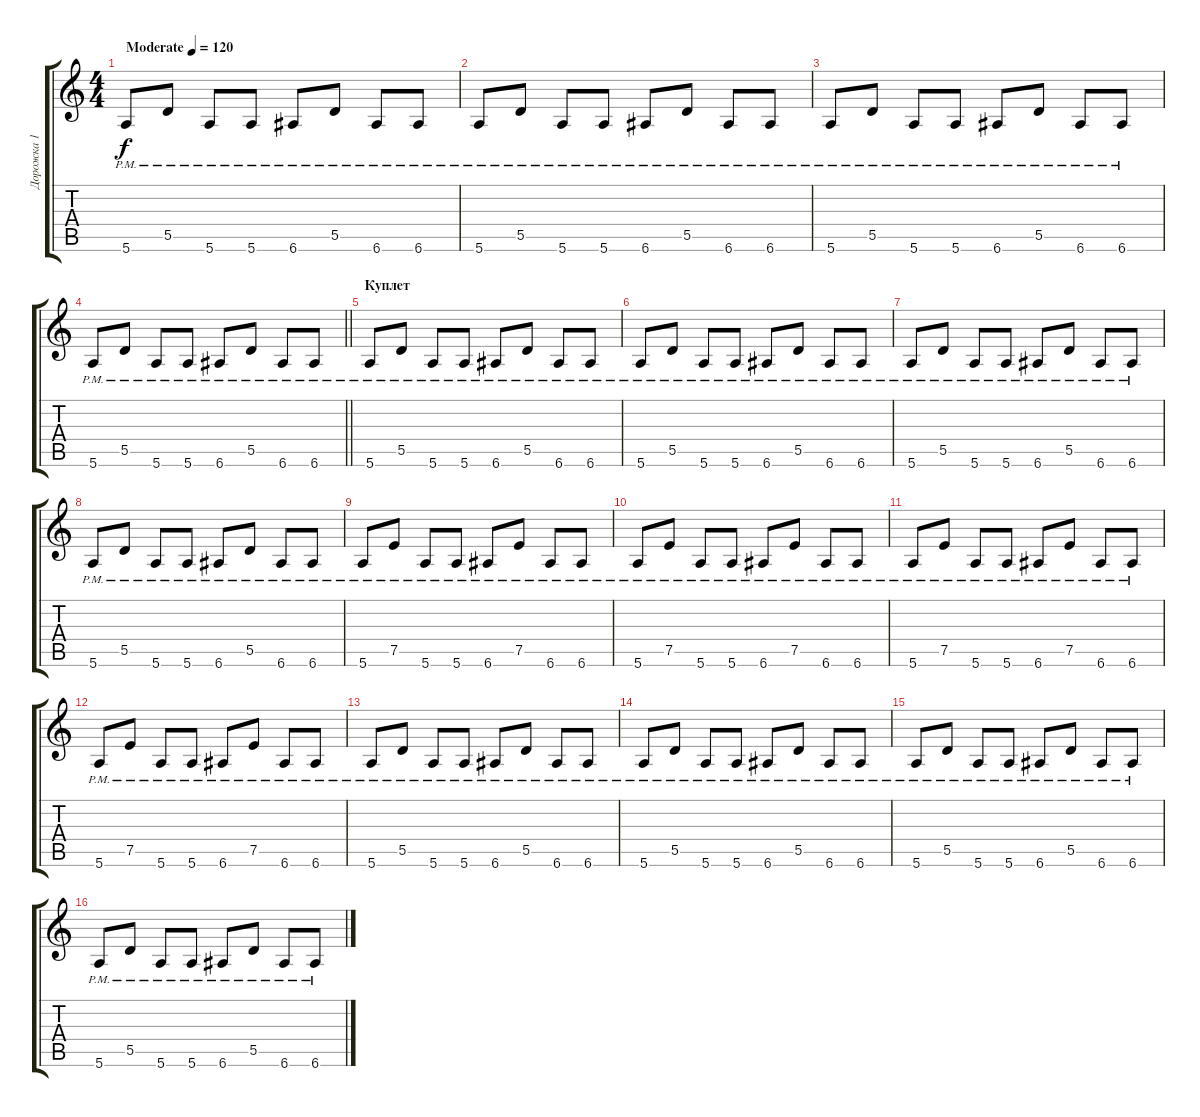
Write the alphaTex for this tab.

\track ("Дорожка 1" "Дорожка 1") {instrument electricguitarclean}
\staff {score tabs}
\tuning (E4 B3 G3 D3 A2 E2) {hide}
\ts (4 4)
\tempo (120 "Moderate")
\clef g2
\ks c
5.6{pm}.8{dy f volume 10 instrument electricguitarclean} 5.5{pm}.8 5.6{pm}.8 5.6{pm}.8 6.6{pm}.8 5.5{pm}.8 6.6{pm}.8 6.6{pm}.8 |
5.6{pm}.8 5.5{pm}.8 5.6{pm}.8 5.6{pm}.8 6.6{pm}.8 5.5{pm}.8 6.6{pm}.8 6.6{pm}.8 |
5.6{pm}.8 5.5{pm}.8 5.6{pm}.8 5.6{pm}.8 6.6{pm}.8 5.5{pm}.8 6.6{pm}.8 6.6{pm}.8 |
\barLineRight lightlight
5.6{pm}.8 5.5{pm}.8 5.6{pm}.8 5.6{pm}.8 6.6{pm}.8 5.5{pm}.8 6.6{pm}.8 6.6{pm}.8 |
\section ("" "Куплет")
5.6{pm}.8 5.5{pm}.8 5.6{pm}.8 5.6{pm}.8 6.6{pm}.8 5.5{pm}.8 6.6{pm}.8 6.6{pm}.8 |
5.6{pm}.8 5.5{pm}.8 5.6{pm}.8 5.6{pm}.8 6.6{pm}.8 5.5{pm}.8 6.6{pm}.8 6.6{pm}.8 |
5.6{pm}.8 5.5{pm}.8 5.6{pm}.8 5.6{pm}.8 6.6{pm}.8 5.5{pm}.8 6.6{pm}.8 6.6{pm}.8 |
5.6{pm}.8 5.5{pm}.8 5.6{pm}.8 5.6{pm}.8 6.6{pm}.8 5.5{pm}.8 6.6{pm}.8 6.6{pm}.8 |
5.6{pm}.8 7.5{pm}.8 5.6{pm}.8 5.6{pm}.8 6.6{pm}.8 7.5{pm}.8 6.6{pm}.8 6.6{pm}.8 |
5.6{pm}.8 7.5{pm}.8 5.6{pm}.8 5.6{pm}.8 6.6{pm}.8 7.5{pm}.8 6.6{pm}.8 6.6{pm}.8 |
5.6{pm}.8 7.5{pm}.8 5.6{pm}.8 5.6{pm}.8 6.6{pm}.8 7.5{pm}.8 6.6{pm}.8 6.6{pm}.8 |
5.6{pm}.8 7.5{pm}.8 5.6{pm}.8 5.6{pm}.8 6.6{pm}.8 7.5{pm}.8 6.6{pm}.8 6.6{pm}.8 |
5.6{pm}.8 5.5{pm}.8 5.6{pm}.8 5.6{pm}.8 6.6{pm}.8 5.5{pm}.8 6.6{pm}.8 6.6{pm}.8 |
5.6{pm}.8 5.5{pm}.8 5.6{pm}.8 5.6{pm}.8 6.6{pm}.8 5.5{pm}.8 6.6{pm}.8 6.6{pm}.8 |
5.6{pm}.8 5.5{pm}.8 5.6{pm}.8 5.6{pm}.8 6.6{pm}.8 5.5{pm}.8 6.6{pm}.8 6.6{pm}.8 |
5.6{pm}.8 5.5{pm}.8 5.6{pm}.8 5.6{pm}.8 6.6{pm}.8 5.5{pm}.8 6.6{pm}.8 6.6{pm}.8
